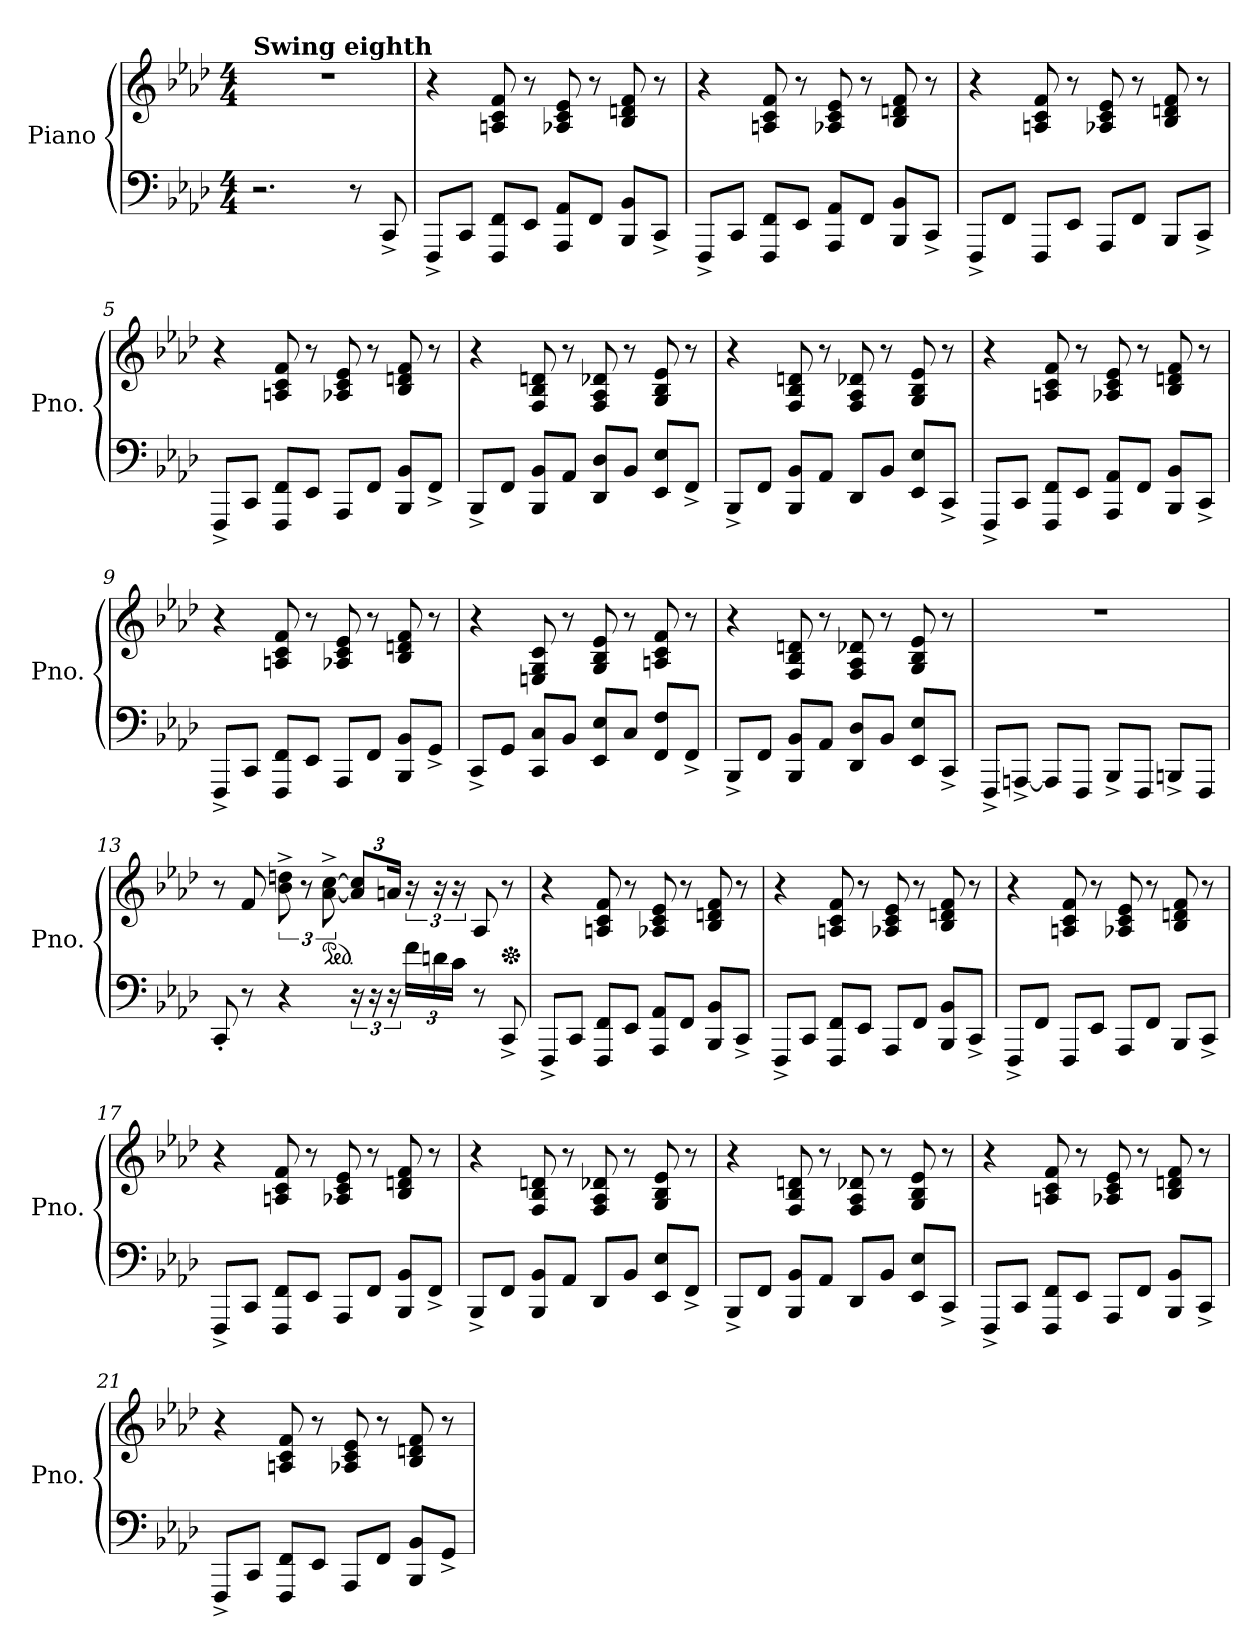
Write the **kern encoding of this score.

**kern	**kern
*part1	*part1
*staff2	*staff1
*I"Piano	*
*I'Pno.	*
*clefF4	*clefG2
*k[b-e-a-d-]	*k[b-e-a-d-]
*M4/4	*M4/4
*MM135	*MM135
=1	=1
!	!LO:TX:a:B:t=Swing eighth
2.r	1r
8r	.
8CC^/	.
=2	=2
8FFF^/L	4r
8CC/J	.
8FFF/ 8FF/L	8An/ 8c/ 8f/
8EE-/J	8r
8AAA-/ 8AA-/L	8A-X/ 8c/ 8e-/
8FF/J	8r
8BBB-/ 8BB-/L	8B-/ 8dn/ 8f/
8CC^/J	8r
=3	=3
8FFF^/L	4r
8CC/J	.
8FFF/ 8FF/L	8An/ 8c/ 8f/
8EE-/J	8r
8AAA-/ 8AA-/L	8A-X/ 8c/ 8e-/
8FF/J	8r
8BBB-/ 8BB-/L	8B-/ 8dn/ 8f/
8CC^/J	8r
=4	=4
8FFF^/L	4r
8FF/J	.
8FFF/L	8An/ 8c/ 8f/
8EE-/J	8r
8AAA-/L	8A-X/ 8c/ 8e-/
8FF/J	8r
8BBB-/L	8B-/ 8dn/ 8f/
8CC^/J	8r
!!LO:LB:g=z
=5	=5
8FFF^/L	4r
8CC/J	.
8FFF/ 8FF/L	8An/ 8c/ 8f/
8EE-/J	8r
8AAA-/L	8A-X/ 8c/ 8e-/
8FF/J	8r
8BBB-/ 8BB-/L	8B-/ 8dn/ 8f/
8FF^/J	8r
=6	=6
8BBB-^/L	4r
8FF/J	.
8BBB-/ 8BB-/L	8F/ 8B-/ 8dn/
8AA-/J	8r
8DD-/ 8D-/L	8F/ 8A-/ 8d-X/
8BB-/J	8r
8EE-/ 8E-/L	8G/ 8B-/ 8e-/
8FF^/J	8r
=7	=7
8BBB-^/L	4r
8FF/J	.
8BBB-/ 8BB-/L	8F/ 8B-/ 8dn/
8AA-/J	8r
8DD-/L	8F/ 8A-/ 8d-X/
8BB-/J	8r
8EE-/ 8E-/L	8G/ 8B-/ 8e-/
8CC^/J	8r
!!LO:LB:g=z
=8	=8
8FFF^/L	4r
8CC/J	.
8FFF/ 8FF/L	8An/ 8c/ 8f/
8EE-/J	8r
8AAA-/ 8AA-/L	8A-X/ 8c/ 8e-/
8FF/J	8r
8BBB-/ 8BB-/L	8B-/ 8dn/ 8f/
8CC^/J	8r
=9	=9
8FFF^/L	4r
8CC/J	.
8FFF/ 8FF/L	8An/ 8c/ 8f/
8EE-/J	8r
8AAA-/L	8A-X/ 8c/ 8e-/
8FF/J	8r
8BBB-/ 8BB-/L	8B-/ 8dn/ 8f/
8GG^/J	8r
=10	=10
8CC^/L	4r
8GG/J	.
8CC/ 8C/L	8En/ 8G/ 8c/
8BB-/J	8r
8EE-/ 8E-/L	8G/ 8B-/ 8e-/
8C/J	8r
8FF/ 8F/L	8An/ 8c/ 8f/
8FF^/J	8r
!!LO:LB:g=z
=11	=11
8BBB-^/L	4r
8FF/J	.
8BBB-/ 8BB-/L	8F/ 8B-/ 8dn/
8AA-/J	8r
8DD-/ 8D-/L	8F/ 8A-/ 8d-X/
8BB-/J	8r
8EE-/ 8E-/L	8G/ 8B-/ 8e-/
8CC^/J	8r
=12	=12
8FFF^/L	1r
[8AAAn^/J	.
8AAA/L]	.
8FFF/J	.
8BBB-^/L	.
8FFF/J	.
8BBBn^/L	.
8FFF/J	.
=13	=13
8CC'/	8r
8r	8f/
4r	12b-\^ 12ddn\^
.	12r
*	*ped
.	[12a-\^ [12cc\^
24r	12a-/] 12cc/]L
24r	.
24r	24an/Jk
24f\LL	24r
24dn\	24r
24c\JJ	24r
8r	8A-/
*	*Xped
8CC^/	8r
!!LO:LB:g=z
=14	=14
8FFF^/L	4r
8CC/J	.
8FFF/ 8FF/L	8An/ 8c/ 8f/
8EE-/J	8r
8AAA-/ 8AA-/L	8A-X/ 8c/ 8e-/
8FF/J	8r
8BBB-/ 8BB-/L	8B-/ 8dn/ 8f/
8CC^/J	8r
=15	=15
8FFF^/L	4r
8CC/J	.
8FFF/ 8FF/L	8An/ 8c/ 8f/
8EE-/J	8r
8AAA-/L	8A-X/ 8c/ 8e-/
8FF/J	8r
8BBB-/ 8BB-/L	8B-/ 8dn/ 8f/
8CC^/J	8r
=16	=16
8FFF^/L	4r
8FF/J	.
8FFF/L	8An/ 8c/ 8f/
8EE-/J	8r
8AAA-/L	8A-X/ 8c/ 8e-/
8FF/J	8r
8BBB-/L	8B-/ 8dn/ 8f/
8CC^/J	8r
!!LO:PB:g=z
=17	=17
8FFF^/L	4r
8CC/J	.
8FFF/ 8FF/L	8An/ 8c/ 8f/
8EE-/J	8r
8AAA-/L	8A-X/ 8c/ 8e-/
8FF/J	8r
8BBB-/ 8BB-/L	8B-/ 8dn/ 8f/
8FF^/J	8r
=18	=18
8BBB-^/L	4r
8FF/J	.
8BBB-/ 8BB-/L	8F/ 8B-/ 8dn/
8AA-/J	8r
8DD-/L	8F/ 8A-/ 8d-X/
8BB-/J	8r
8EE-/ 8E-/L	8G/ 8B-/ 8e-/
8FF^/J	8r
=19	=19
8BBB-^/L	4r
8FF/J	.
8BBB-/ 8BB-/L	8F/ 8B-/ 8dn/
8AA-/J	8r
8DD-/L	8F/ 8A-/ 8d-X/
8BB-/J	8r
8EE-/ 8E-/L	8G/ 8B-/ 8e-/
8CC^/J	8r
!!LO:LB:g=z
=20	=20
8FFF^/L	4r
8CC/J	.
8FFF/ 8FF/L	8An/ 8c/ 8f/
8EE-/J	8r
8AAA-/L	8A-X/ 8c/ 8e-/
8FF/J	8r
8BBB-/ 8BB-/L	8B-/ 8dn/ 8f/
8CC^/J	8r
=21	=21
8FFF^/L	4r
8CC/J	.
8FFF/ 8FF/L	8An/ 8c/ 8f/
8EE-/J	8r
8AAA-/L	8A-X/ 8c/ 8e-/
8FF/J	8r
8BBB-/ 8BB-/L	8B-/ 8dn/ 8f/
8GG^/J	8r
=	=
*-	*-
